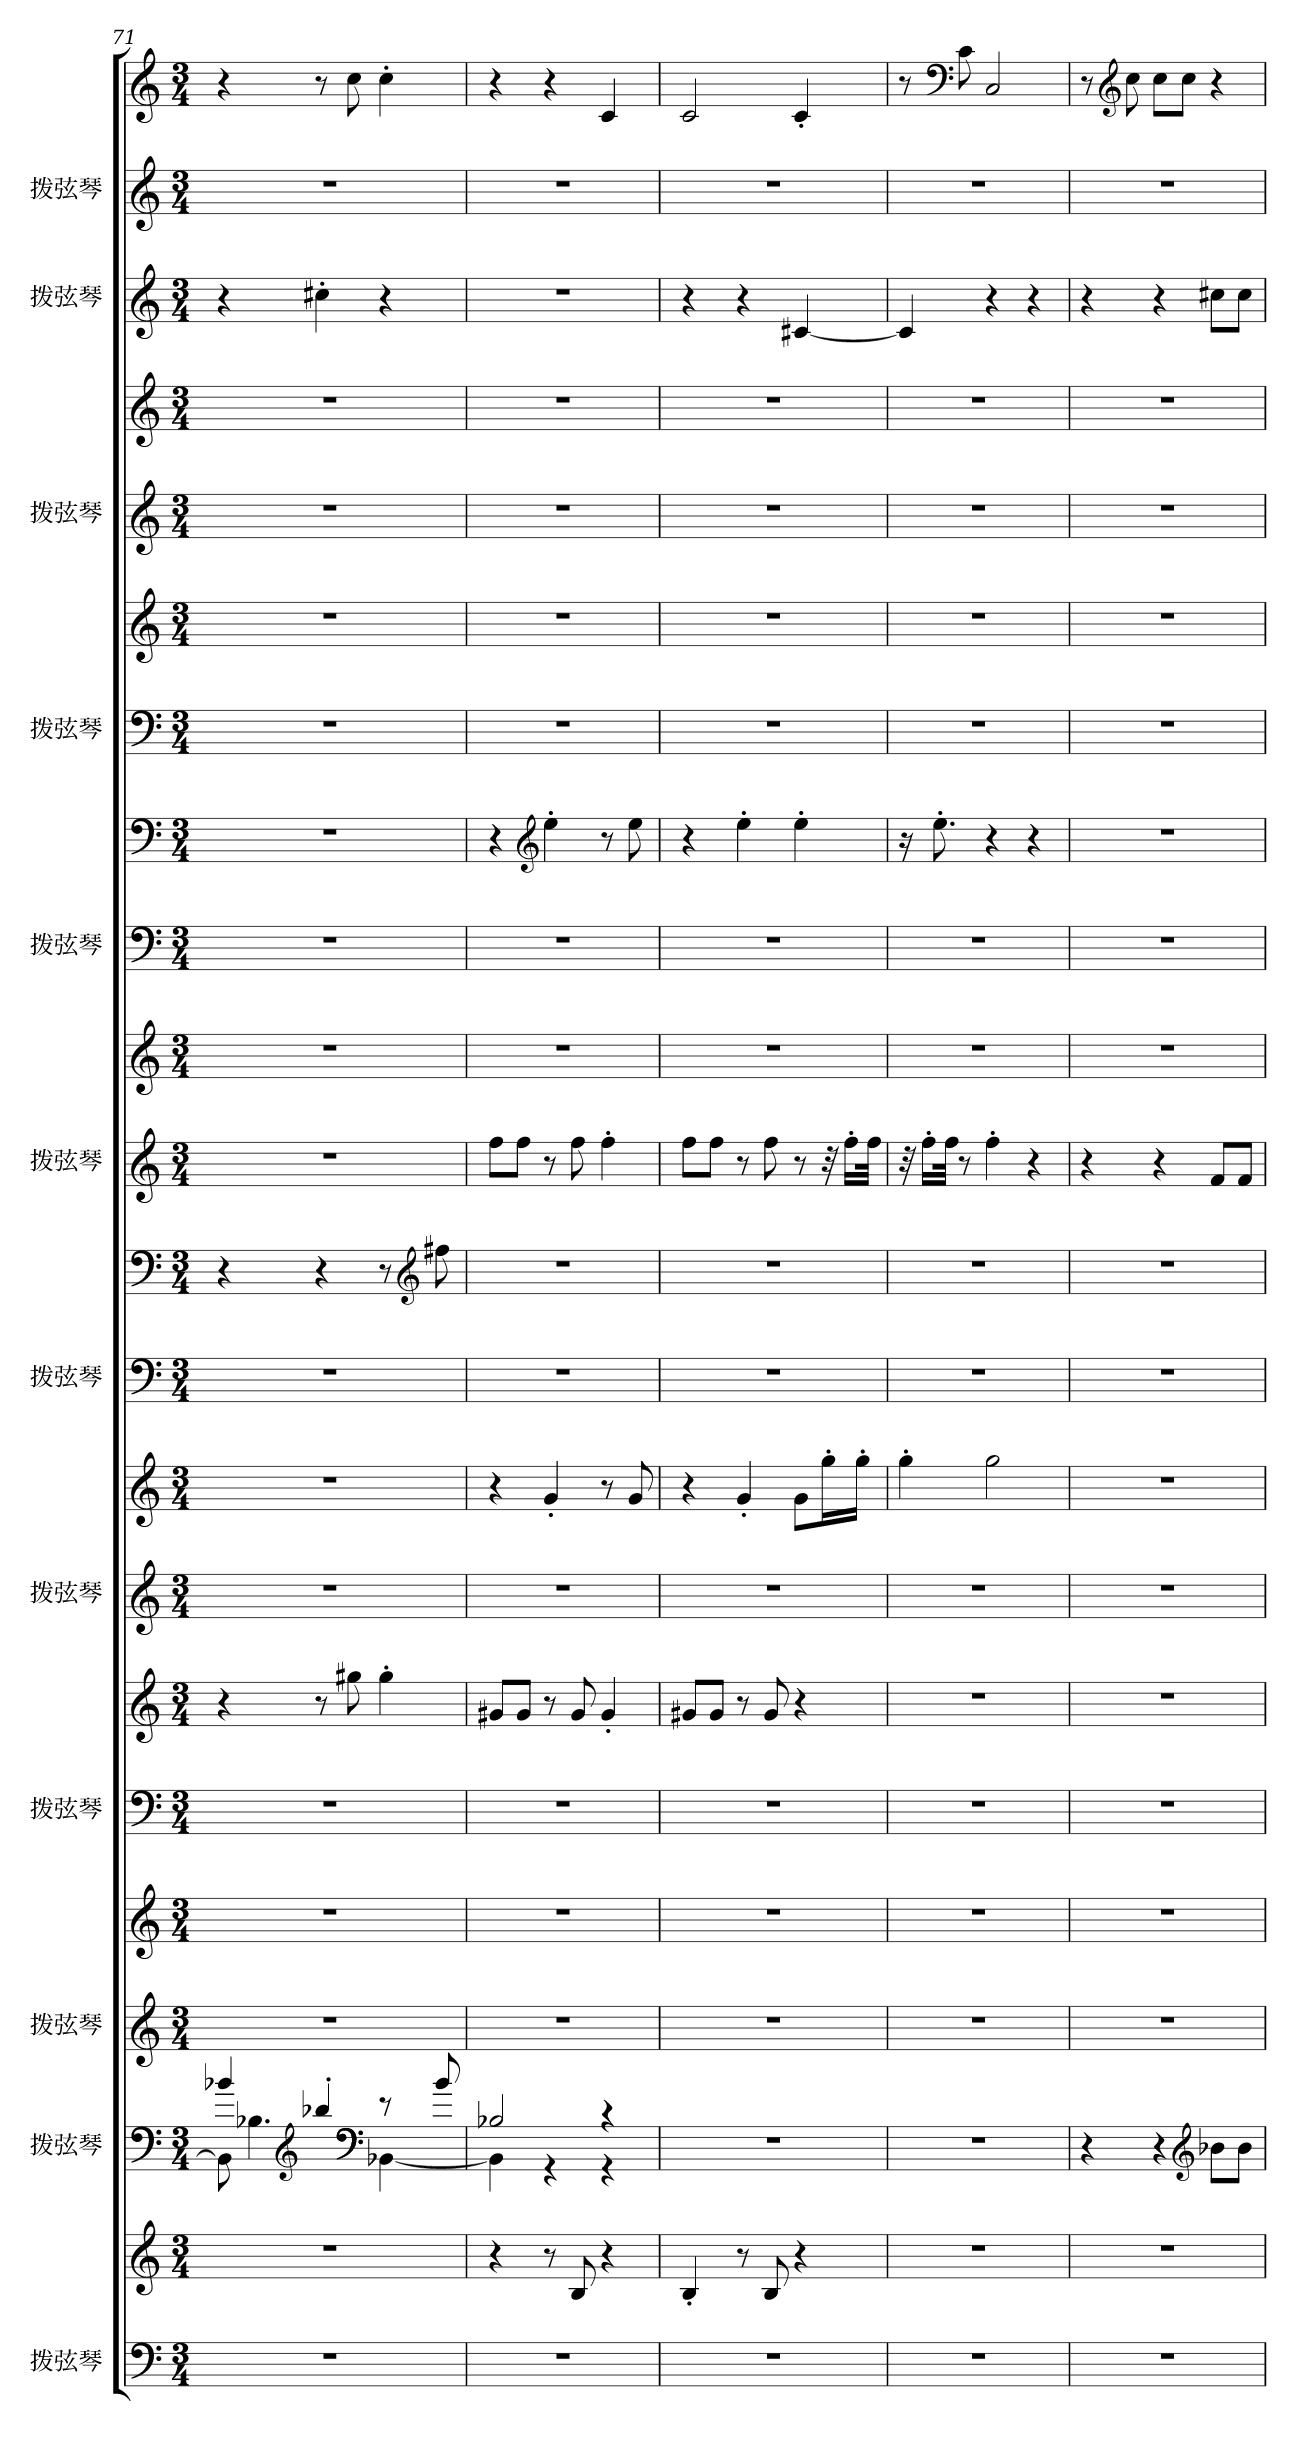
**kern	**kern	**kern	**kern	**kern	**kern	**kern	**kern	**kern	**kern	**kern	**kern	**kern	**kern	**kern	**kern	**kern	**kern	**kern	**kern	**kern	**kern
*part12	*part12	*part11	*part10	*part10	*part9	*part9	*part8	*part8	*part7	*part7	*part6	*part6	*part5	*part5	*part4	*part4	*part3	*part3	*part2	*part1	*part1
*staff22	*staff21	*staff20	*staff19	*staff18	*staff17	*staff16	*staff15	*staff14	*staff13	*staff12	*staff11	*staff10	*staff9	*staff8	*staff7	*staff6	*staff5	*staff4	*staff3	*staff2	*staff1
*I"拨弦琴	*	*I"拨弦琴	*I"拨弦琴	*	*I"拨弦琴	*	*I"拨弦琴	*	*I"拨弦琴	*	*I"拨弦琴	*	*I"拨弦琴	*	*I"拨弦琴	*	*I"拨弦琴	*	*I"拨弦琴	*I"拨弦琴	*
*clefF4	*clefG2	*clefF4	*clefG2	*clefG2	*clefF4	*clefG2	*clefG2	*clefG2	*clefF4	*clefF4	*clefG2	*clefG2	*clefF4	*clefF4	*clefF4	*clefG2	*clefG2	*clefG2	*clefG2	*clefG2	*clefG2
*k[]	*k[]	*k[]	*k[]	*k[]	*k[]	*k[]	*k[]	*k[]	*k[]	*k[]	*k[]	*k[]	*k[]	*k[]	*k[]	*k[]	*k[]	*k[]	*k[]	*k[]	*k[]
*M3/4	*M3/4	*M3/4	*M3/4	*M3/4	*M3/4	*M3/4	*M3/4	*M3/4	*M3/4	*M3/4	*M3/4	*M3/4	*M3/4	*M3/4	*M3/4	*M3/4	*M3/4	*M3/4	*M3/4	*M3/4	*M3/4
=71	=71	=71	=71	=71	=71	=71	=71	=71	=71	=71	=71	=71	=71	=71	=71	=71	=71	=71	=71	=71	=71
*	*	*^	*	*	*	*	*	*	*	*	*	*	*	*	*	*	*	*	*	*	*
2.r	2.r	4b-X/	8BB-\]	2.r	2.r	2.r	4r	2.r	2.r	2.r	4r	2.r	2.r	2.r	2.r	2.r	2.r	2.r	2.r	4r	2.r	4r
.	.	.	4.B-X\	.	.	.	.	.	.	.	.	.	.	.	.	.	.	.	.	.	.	.
*	*	*clefG2	*	*	*	*	*	*	*	*	*	*	*	*	*	*	*	*	*	*	*	*
.	.	4bb-X'/	.	.	.	.	8r	.	.	.	4r	.	.	.	.	.	.	.	.	4cc#X'\	.	8r
.	.	.	.	.	.	.	8gg#X\	.	.	.	.	.	.	.	.	.	.	.	.	.	.	8cc\
*	*	*clefF4	*	*	*	*	*	*	*	*	*	*	*	*	*	*	*	*	*	*	*	*
.	.	8r	[4BB-X\	.	.	.	4gg#'\	.	.	.	8r	.	.	.	.	.	.	.	.	4r	.	4cc'\
*	*	*	*	*	*	*	*	*	*	*	*clefG2	*	*	*	*	*	*	*	*	*	*	*
.	.	8b-/	.	.	.	.	.	.	.	.	8ff#X\	.	.	.	.	.	.	.	.	.	.	.
!!LO:PB:g=z
=72	=72	=72	=72	=72	=72	=72	=72	=72	=72	=72	=72	=72	=72	=72	=72	=72	=72	=72	=72	=72	=72	=72
2.r	4r	2B-X/	4BB-\]	2.r	2.r	2.r	8g#X/L	2.r	4r	2.r	2.r	8ff\L	2.r	2.r	4r	2.r	2.r	2.r	2.r	2.r	2.r	4r
.	.	.	.	.	.	.	8g#/J	.	.	.	.	8ff\J	.	.	.	.	.	.	.	.	.	.
*	*	*	*	*	*	*	*	*	*	*	*	*	*	*	*clefG2	*	*	*	*	*	*	*
.	8r	.	4r	.	.	.	8r	.	4g'/	.	.	8r	.	.	4ee'\	.	.	.	.	.	.	4r
.	8B/	.	.	.	.	.	8g#/	.	.	.	.	8ff\	.	.	.	.	.	.	.	.	.	.
.	4r	4r	4r	.	.	.	4g#'/	.	8r	.	.	4ff'\	.	.	8r	.	.	.	.	.	.	4c/
.	.	.	.	.	.	.	.	.	8g/	.	.	.	.	.	8ee\	.	.	.	.	.	.	.
*	*	*v	*v	*	*	*	*	*	*	*	*	*	*	*	*	*	*	*	*	*	*	*
=73	=73	=73	=73	=73	=73	=73	=73	=73	=73	=73	=73	=73	=73	=73	=73	=73	=73	=73	=73	=73	=73
2.r	4B'/	2.r	2.r	2.r	2.r	8g#X/L	2.r	4r	2.r	2.r	8ff\L	2.r	2.r	4r	2.r	2.r	2.r	2.r	4r	2.r	2c/
.	.	.	.	.	.	8g#/J	.	.	.	.	8ff\J	.	.	.	.	.	.	.	.	.	.
.	8r	.	.	.	.	8r	.	4g'/	.	.	8r	.	.	4ee'\	.	.	.	.	4r	.	.
.	8B/	.	.	.	.	8g#/	.	.	.	.	8ff\	.	.	.	.	.	.	.	.	.	.
.	4r	.	.	.	.	4r	.	8g\L	.	.	8r	.	.	4ee'\	.	.	.	.	[4c#X/	.	4c'/
.	.	.	.	.	.	.	.	16gg'\L	.	.	32r	.	.	.	.	.	.	.	.	.	.
.	.	.	.	.	.	.	.	.	.	.	16ff'\LL	.	.	.	.	.	.	.	.	.	.
.	.	.	.	.	.	.	.	16gg'\JJ	.	.	.	.	.	.	.	.	.	.	.	.	.
.	.	.	.	.	.	.	.	.	.	.	32ff\JJk	.	.	.	.	.	.	.	.	.	.
=74	=74	=74	=74	=74	=74	=74	=74	=74	=74	=74	=74	=74	=74	=74	=74	=74	=74	=74	=74	=74	=74
2.r	2.r	2.r	2.r	2.r	2.r	2.r	2.r	4gg'\	2.r	2.r	32r	2.r	2.r	16r	2.r	2.r	2.r	2.r	4c#/]	2.r	8r
.	.	.	.	.	.	.	.	.	.	.	16ff'\LL	.	.	.	.	.	.	.	.	.	.
.	.	.	.	.	.	.	.	.	.	.	.	.	.	8.ee'\	.	.	.	.	.	.	.
.	.	.	.	.	.	.	.	.	.	.	32ff\JJk	.	.	.	.	.	.	.	.	.	.
*	*	*	*	*	*	*	*	*	*	*	*	*	*	*	*	*	*	*	*	*	*clefF4
.	.	.	.	.	.	.	.	.	.	.	8r	.	.	.	.	.	.	.	.	.	8c\
.	.	.	.	.	.	.	.	2gg\	.	.	4ff'\	.	.	4r	.	.	.	.	4r	.	2C/
.	.	.	.	.	.	.	.	.	.	.	4r	.	.	4r	.	.	.	.	4r	.	.
=75	=75	=75	=75	=75	=75	=75	=75	=75	=75	=75	=75	=75	=75	=75	=75	=75	=75	=75	=75	=75	=75
2.r	2.r	4r	2.r	2.r	2.r	2.r	2.r	2.r	2.r	2.r	4r	2.r	2.r	2.r	2.r	2.r	2.r	2.r	4r	2.r	8r
*	*	*	*	*	*	*	*	*	*	*	*	*	*	*	*	*	*	*	*	*	*clefG2
.	.	.	.	.	.	.	.	.	.	.	.	.	.	.	.	.	.	.	.	.	8cc\
.	.	4r	.	.	.	.	.	.	.	.	4r	.	.	.	.	.	.	.	4r	.	8cc\L
.	.	.	.	.	.	.	.	.	.	.	.	.	.	.	.	.	.	.	.	.	8cc\J
*	*	*clefG2	*	*	*	*	*	*	*	*	*	*	*	*	*	*	*	*	*	*	*
.	.	8b-X\L	.	.	.	.	.	.	.	.	8f/L	.	.	.	.	.	.	.	8cc#X\L	.	4r
.	.	8b-\J	.	.	.	.	.	.	.	.	8f/J	.	.	.	.	.	.	.	8cc#\J	.	.
=	=	=	=	=	=	=	=	=	=	=	=	=	=	=	=	=	=	=	=	=	=
*-	*-	*-	*-	*-	*-	*-	*-	*-	*-	*-	*-	*-	*-	*-	*-	*-	*-	*-	*-	*-	*-
